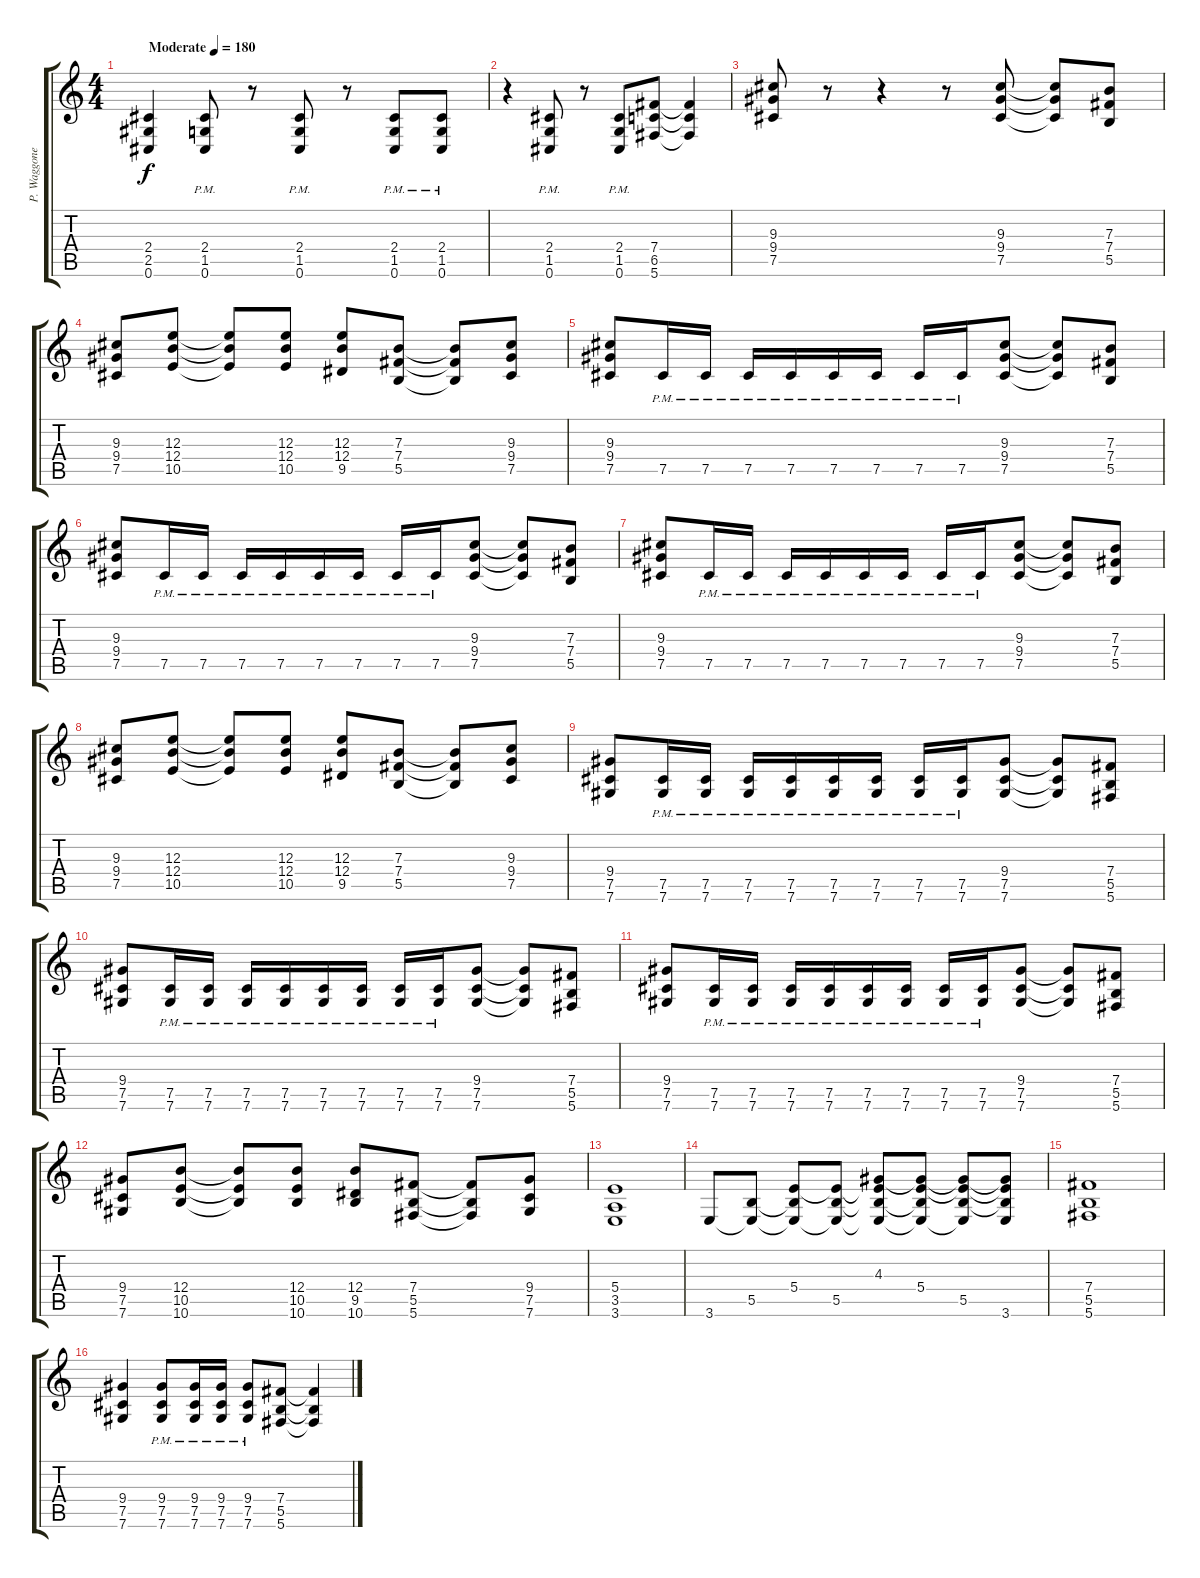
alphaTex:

\track ("P. Waggoner Gtr." "P. Waggone") {instrument distortionguitar}
\staff {score tabs}
\tuning (Db4 Ab3 E3 B2 Gb2 Db2) {hide}
\ts (4 4)
\tempo (180 "Moderate")
\clef g2
\ks c
(2.4 2.5 0.6).4{dy f instrument distortionguitar} (2.4{pm} 1.5{pm} 0.6{pm}).8 r.8 (2.4{pm} 1.5{pm} 0.6{pm}).8 r.8 (2.4{pm} 1.5{pm} 0.6{pm}).8 (2.4{pm} 1.5{pm} 0.6{pm}).8 |
r.4 (2.4{pm} 1.5{pm} 0.6{pm}).8 r.8 (2.4{pm} 1.5{pm} 0.6{pm}).8 (7.4 6.5 5.6).8 (7.4{t} 6.5{t} 5.6{t}).4 |
(9.3 9.4 7.5).8 r.8 r.4 r.8 (9.3 9.4 7.5).8 (9.3{t} 9.4{t} 7.5{t}).8 (7.3 7.4 5.5).8 |
(9.3 9.4 7.5).8 (12.3 12.4 10.5).8 (12.3{t} 12.4{t} 10.5{t}).8 (12.3 12.4 10.5).8 (12.3 12.4 9.5).8 (7.3 7.4 5.5).8 (7.3{t} 7.4{t} 5.5{t}).8 (9.3 9.4 7.5).8 |
(9.3 9.4 7.5).8 7.5{pm}.16 7.5{pm}.16 7.5{pm}.16 7.5{pm}.16 7.5{pm}.16 7.5{pm}.16 7.5{pm}.16 7.5{pm}.16 (9.3 9.4 7.5).8 (9.3{t} 9.4{t} 7.5{t}).8 (7.3 7.4 5.5).8 |
(9.3 9.4 7.5).8 7.5{pm}.16 7.5{pm}.16 7.5{pm}.16 7.5{pm}.16 7.5{pm}.16 7.5{pm}.16 7.5{pm}.16 7.5{pm}.16 (9.3 9.4 7.5).8 (9.3{t} 9.4{t} 7.5{t}).8 (7.3 7.4 5.5).8 |
(9.3 9.4 7.5).8 7.5{pm}.16 7.5{pm}.16 7.5{pm}.16 7.5{pm}.16 7.5{pm}.16 7.5{pm}.16 7.5{pm}.16 7.5{pm}.16 (9.3 9.4 7.5).8 (9.3{t} 9.4{t} 7.5{t}).8 (7.3 7.4 5.5).8 |
(9.3 9.4 7.5).8 (12.3 12.4 10.5).8 (12.3{t} 12.4{t} 10.5{t}).8 (12.3 12.4 10.5).8 (12.3 12.4 9.5).8 (7.3 7.4 5.5).8 (7.3{t} 7.4{t} 5.5{t}).8 (9.3 9.4 7.5).8 |
(9.4 7.5 7.6).8 (7.5{pm} 7.6{pm}).16 (7.5{pm} 7.6{pm}).16 (7.5{pm} 7.6{pm}).16 (7.5{pm} 7.6{pm}).16 (7.5{pm} 7.6{pm}).16 (7.5{pm} 7.6{pm}).16 (7.5{pm} 7.6{pm}).16 (7.5{pm} 7.6{pm}).16 (9.4 7.5 7.6).8 (9.4{t} 7.5{t} 7.6{t}).8 (7.4 5.5 5.6).8 |
(9.4 7.5 7.6).8 (7.5{pm} 7.6{pm}).16 (7.5{pm} 7.6{pm}).16 (7.5{pm} 7.6{pm}).16 (7.5{pm} 7.6{pm}).16 (7.5{pm} 7.6{pm}).16 (7.5{pm} 7.6{pm}).16 (7.5{pm} 7.6{pm}).16 (7.5{pm} 7.6{pm}).16 (9.4 7.5 7.6).8 (9.4{t} 7.5{t} 7.6{t}).8 (7.4 5.5 5.6).8 |
(9.4 7.5 7.6).8 (7.5{pm} 7.6{pm}).16 (7.5{pm} 7.6{pm}).16 (7.5{pm} 7.6{pm}).16 (7.5{pm} 7.6{pm}).16 (7.5{pm} 7.6{pm}).16 (7.5{pm} 7.6{pm}).16 (7.5{pm} 7.6{pm}).16 (7.5{pm} 7.6{pm}).16 (9.4 7.5 7.6).8 (9.4{t} 7.5{t} 7.6{t}).8 (7.4 5.5 5.6).8 |
(9.4 7.5 7.6).8 (12.4 10.5 10.6).8 (12.4{t} 10.5{t} 10.6{t}).8 (12.4 10.5 10.6).8 (12.4 9.5 10.6).8 (7.4 5.5 5.6).8 (7.4{t} 5.5{t} 5.6{t}).8 (9.4 7.5 7.6).8 |
(5.4 3.5 3.6).1 |
3.6.8 (5.5 3.6{t}).8 (5.4 5.5{t} 3.6{t}).8 (5.4{t} 5.5 3.6{t}).8 (4.3 5.4{t} 5.5{t} 3.6{t}).8 (4.3{t} 5.4 5.5{t} 3.6{t}).8 (4.3{t} 5.4{t} 5.5 3.6{t}).8 (4.3{t} 5.4{t} 5.5{t} 3.6).8 |
(7.4 5.5 5.6).1 |
(9.4 7.5 7.6).4 (9.4{pm} 7.5{pm} 7.6{pm}).8 (9.4{pm} 7.5{pm} 7.6{pm}).16 (9.4{pm} 7.5{pm} 7.6{pm}).16 (9.4{pm} 7.5{pm} 7.6{pm}).8 (7.4 5.5 5.6).8 (7.4{t} 5.5{t} 5.6{t}).4
